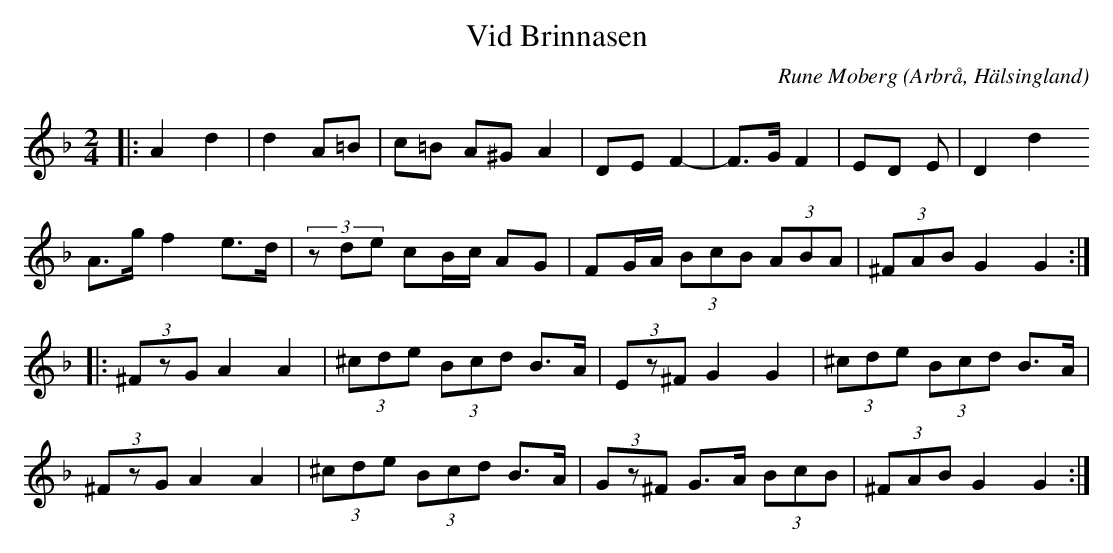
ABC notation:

X:1
T:Vid Brinnasen
C: Rune Moberg
O:Arbrå, Hälsingland
M:2/4
L:1/8
K:Dm
|: A2 d2|d2 A=B|c=B A^G A2|DE F2-|F>G F2|ED E|D2 d2
A>g f2 e>d|(3zde cB/c/ AG|FG/A/ (3BcB (3ABA|(3^FAB G2 G2:|
|:(3^FzG A2 A2|(3^cde (3Bcd B>A|(3Ez^F G2 G2|(3^cde (3Bcd B>A|
(3^FzG A2 A2|(3^cde (3Bcd B>A| (3Gz^F G>A (3BcB|(3^FAB G2 G2:|
